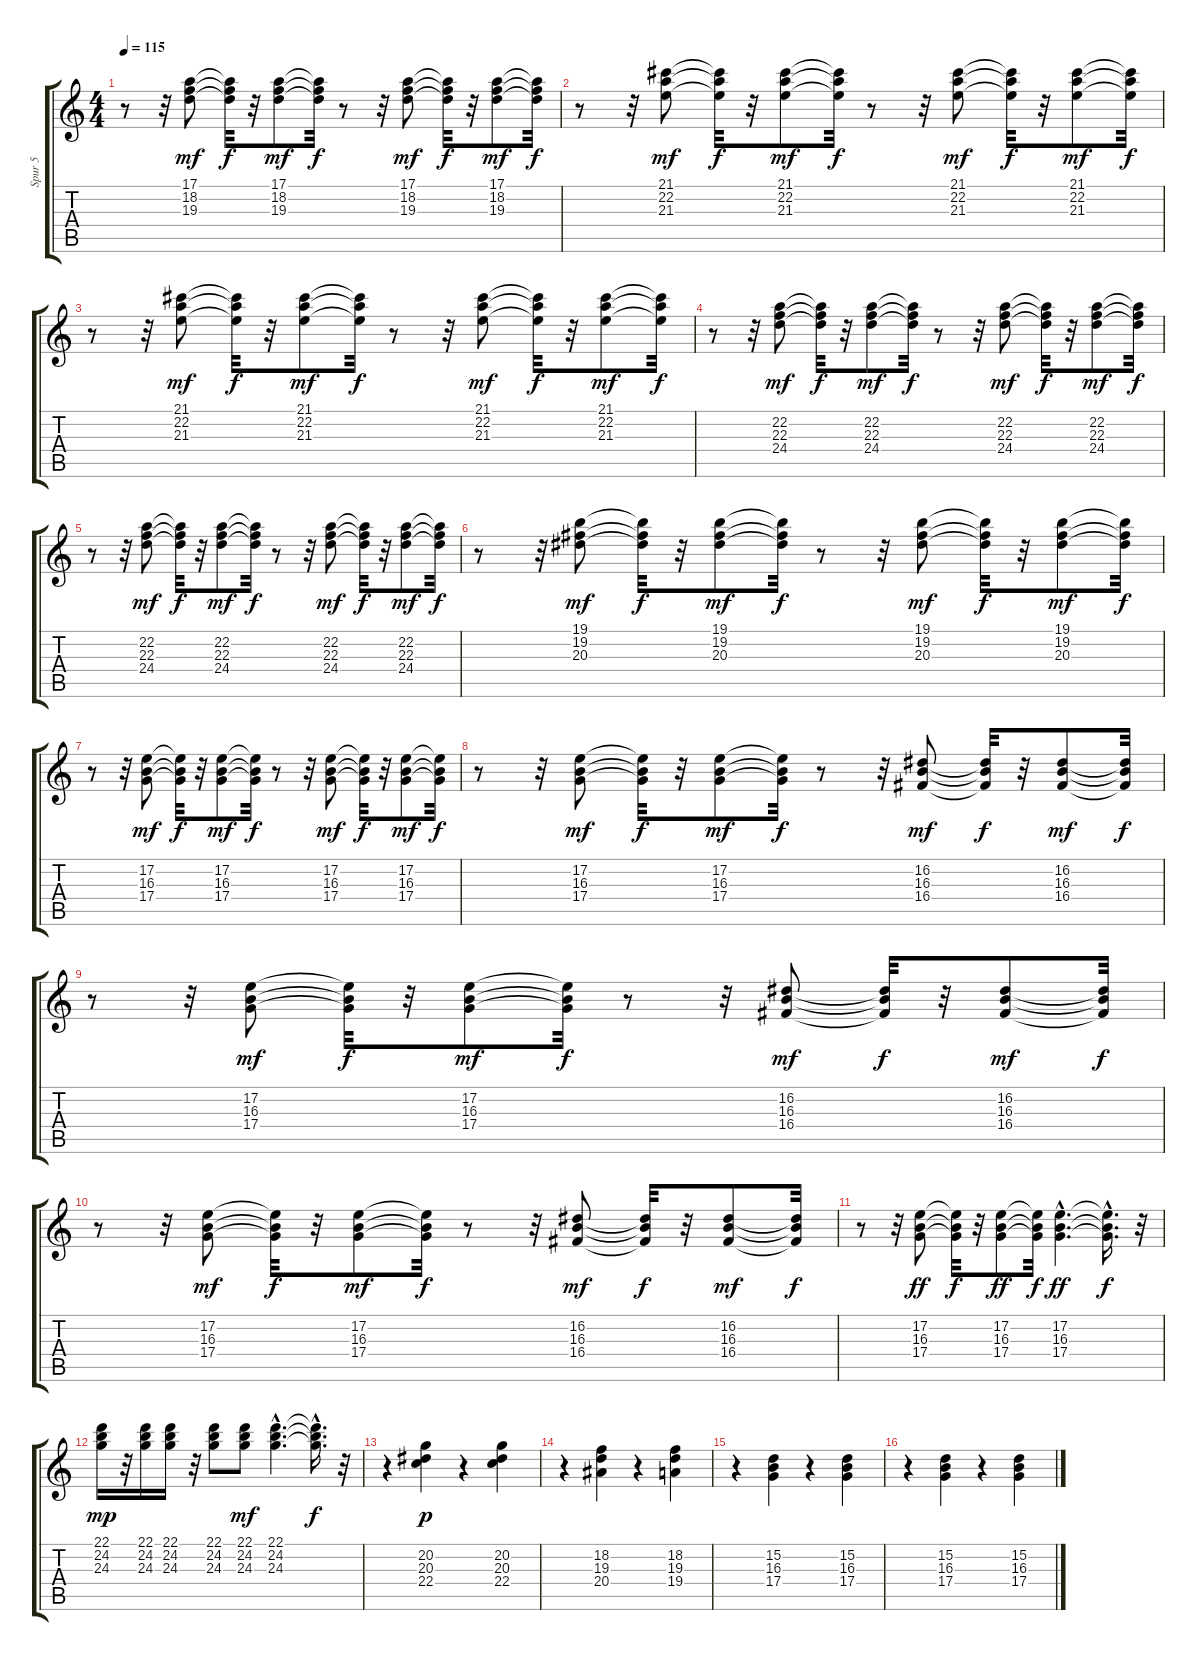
\track ("Spur 5" "Spur 5") {instrument harmonica}
\staff {score tabs}
\tuning (E4 B3 G3 D3 A2 E2) {hide}
\ts (4 4)
\tempo 115
\clef g2
\ks c
r.8{dy f} r.32 (17.1 18.2 19.3).8{dy mf} (17.1{t} 18.2{t} 19.3{t}).32{dy f} r.32 (17.1 18.2 19.3).8{dy mf} (17.1{t} 18.2{t} 19.3{t}).32{dy f} r.8 r.32 (17.1 18.2 19.3).8{dy mf} (17.1{t} 18.2{t} 19.3{t}).32{dy f} r.32 (17.1 18.2 19.3).8{dy mf} (17.1{t} 18.2{t} 19.3{t}).32{dy f} |
r.8 r.32 (21.1 22.2 21.3).8{dy mf} (21.1{t} 22.2{t} 21.3{t}).32{dy f} r.32 (21.1 22.2 21.3).8{dy mf} (21.1{t} 22.2{t} 21.3{t}).32{dy f} r.8 r.32 (21.1 22.2 21.3).8{dy mf} (21.1{t} 22.2{t} 21.3{t}).32{dy f} r.32 (21.1 22.2 21.3).8{dy mf} (21.1{t} 22.2{t} 21.3{t}).32{dy f} |
r.8 r.32 (21.1 22.2 21.3).8{dy mf} (21.1{t} 22.2{t} 21.3{t}).32{dy f} r.32 (21.1 22.2 21.3).8{dy mf} (21.1{t} 22.2{t} 21.3{t}).32{dy f} r.8 r.32 (21.1 22.2 21.3).8{dy mf} (21.1{t} 22.2{t} 21.3{t}).32{dy f} r.32 (21.1 22.2 21.3).8{dy mf} (21.1{t} 22.2{t} 21.3{t}).32{dy f} |
r.8 r.32 (22.2 22.3 24.4).8{dy mf} (22.2{t} 22.3{t} 24.4{t}).32{dy f} r.32 (22.2 22.3 24.4).8{dy mf} (22.2{t} 22.3{t} 24.4{t}).32{dy f} r.8 r.32 (22.2 22.3 24.4).8{dy mf} (22.2{t} 22.3{t} 24.4{t}).32{dy f} r.32 (22.2 22.3 24.4).8{dy mf} (22.2{t} 22.3{t} 24.4{t}).32{dy f} |
r.8 r.32 (22.2 22.3 24.4).8{dy mf} (22.2{t} 22.3{t} 24.4{t}).32{dy f} r.32 (22.2 22.3 24.4).8{dy mf} (22.2{t} 22.3{t} 24.4{t}).32{dy f} r.8 r.32 (22.2 22.3 24.4).8{dy mf} (22.2{t} 22.3{t} 24.4{t}).32{dy f} r.32 (22.2 22.3 24.4).8{dy mf} (22.2{t} 22.3{t} 24.4{t}).32{dy f} |
r.8 r.32 (19.1 19.2 20.3).8{dy mf} (19.1{t} 19.2{t} 20.3{t}).32{dy f} r.32 (19.1 19.2 20.3).8{dy mf} (19.1{t} 19.2{t} 20.3{t}).32{dy f} r.8 r.32 (19.1 19.2 20.3).8{dy mf} (19.1{t} 19.2{t} 20.3{t}).32{dy f} r.32 (19.1 19.2 20.3).8{dy mf} (19.1{t} 19.2{t} 20.3{t}).32{dy f} |
r.8 r.32 (17.2 16.3 17.4).8{dy mf} (17.2{t} 16.3{t} 17.4{t}).32{dy f} r.32 (17.2 16.3 17.4).8{dy mf} (17.2{t} 16.3{t} 17.4{t}).32{dy f} r.8 r.32 (17.2 16.3 17.4).8{dy mf} (17.2{t} 16.3{t} 17.4{t}).32{dy f} r.32 (17.2 16.3 17.4).8{dy mf} (17.2{t} 16.3{t} 17.4{t}).32{dy f} |
r.8 r.32 (17.2 16.3 17.4).8{dy mf} (17.2{t} 16.3{t} 17.4{t}).32{dy f} r.32 (17.2 16.3 17.4).8{dy mf} (17.2{t} 16.3{t} 17.4{t}).32{dy f} r.8 r.32 (16.2 16.3 16.4).8{dy mf} (16.2{t} 16.3{t} 16.4{t}).32{dy f} r.32 (16.2 16.3 16.4).8{dy mf} (16.2{t} 16.3{t} 16.4{t}).32{dy f} |
r.8 r.32 (17.2 16.3 17.4).8{dy mf} (17.2{t} 16.3{t} 17.4{t}).32{dy f} r.32 (17.2 16.3 17.4).8{dy mf} (17.2{t} 16.3{t} 17.4{t}).32{dy f} r.8 r.32 (16.2 16.3 16.4).8{dy mf} (16.2{t} 16.3{t} 16.4{t}).32{dy f} r.32 (16.2 16.3 16.4).8{dy mf} (16.2{t} 16.3{t} 16.4{t}).32{dy f} |
r.8 r.32 (17.2 16.3 17.4).8{dy mf} (17.2{t} 16.3{t} 17.4{t}).32{dy f} r.32 (17.2 16.3 17.4).8{dy mf} (17.2{t} 16.3{t} 17.4{t}).32{dy f} r.8 r.32 (16.2 16.3 16.4).8{dy mf} (16.2{t} 16.3{t} 16.4{t}).32{dy f} r.32 (16.2 16.3 16.4).8{dy mf} (16.2{t} 16.3{t} 16.4{t}).32{dy f} |
r.8 r.32 (17.2 16.3 17.4).8{dy ff} (17.2{t} 16.3{t} 17.4{t}).32{dy f} r.32 (17.2 16.3 17.4).8{dy ff} (17.2{t} 16.3{t} 17.4{t}).32{dy f} (17.2{hac} 16.3{hac} 17.4{hac}).4{d dy ff} (17.2{hac t} 16.3{hac t} 17.4{hac t}).16{d dy f} r.32 |
(22.1 24.2 24.3).16{dy mp} r.32 (22.1 24.2 24.3).16 (22.1 24.2 24.3).16 r.32 (22.1 24.2 24.3).8 (22.1 24.2 24.3).8{dy mf} (22.1{hac} 24.2{hac} 24.3{hac}).4{d} (22.1{hac t} 24.2{hac t} 24.3{hac t}).16{d dy f} r.32 |
r.4 (20.2 20.3 22.4).4{dy p} r.4 (20.2 20.3 22.4).4 |
r.4 (18.2 19.3 20.4).4 r.4 (18.2 19.3 19.4).4 |
r.4 (15.2 16.3 17.4).4 r.4 (15.2 16.3 17.4).4 |
r.4 (15.2 16.3 17.4).4 r.4 (15.2 16.3 17.4).4
